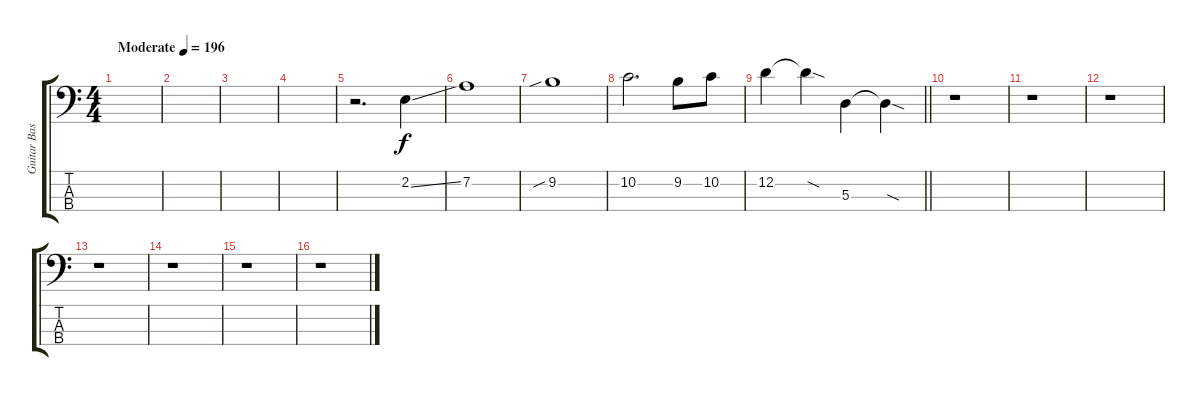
\track ("Guitar Bass" "Guitar Bas") {instrument electricbassfinger}
\staff {score tabs}
\tuning (G2 D2 A1 E1) {hide}
\ts (4 4)
\tempo (196 "Moderate")
\clef f4
\ks c
|
|
|
|
r.2{d} 2.2{ss}.4 |
7.2.1 |
9.2{sib}.1 |
10.2.2{d} 9.2.8 10.2.8 |
\barLineRight lightlight
12.2.4 12.2{sod t}.4 5.3.4 5.3{sod t}.4 |
r.1 |
r.1 |
r.1 |
r.1 |
r.1 |
r.1 |
r.1
